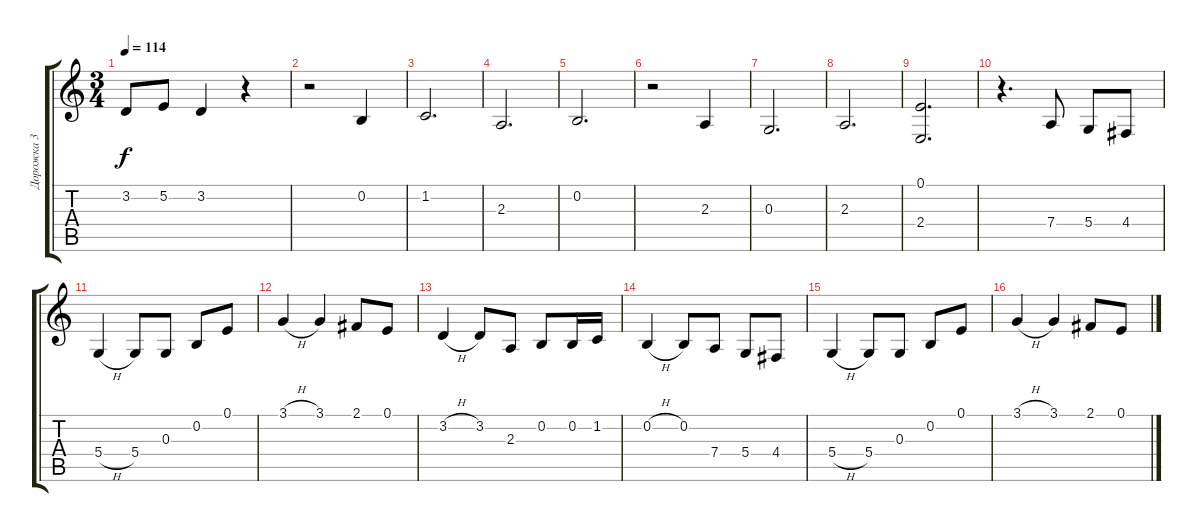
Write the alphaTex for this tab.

\track ("Дорожка 3" "Дорожка 3") {instrument accordion}
\staff {score tabs}
\tuning (E4 B3 G3 D3 A2 E2) {hide}
\ts (3 4)
\tempo 114
\clef g2
\ks c
3.2.8{dy f} 5.2.8 3.2.4 r.4 |
r.2 0.2.4 |
1.2.2{d} |
2.3.2{d} |
0.2.2{d} |
r.2 2.3.4 |
0.3.2{d} |
2.3.2{d} |
(0.1 2.4).2{d} |
r.4{d} 7.4.8 5.4.8 4.4.8 |
5.4{h}.4 5.4.8 0.3.8 0.2.8 0.1.8 |
3.1{h}.4 3.1.4 2.1.8 0.1.8 |
3.2{h}.4 3.2.8 2.3.8 0.2.8 0.2.16 1.2.16 |
0.2{h}.4 0.2.8 7.4.8 5.4.8 4.4.8 |
5.4{h}.4 5.4.8 0.3.8 0.2.8 0.1.8 |
3.1{h}.4 3.1.4 2.1.8 0.1.8
